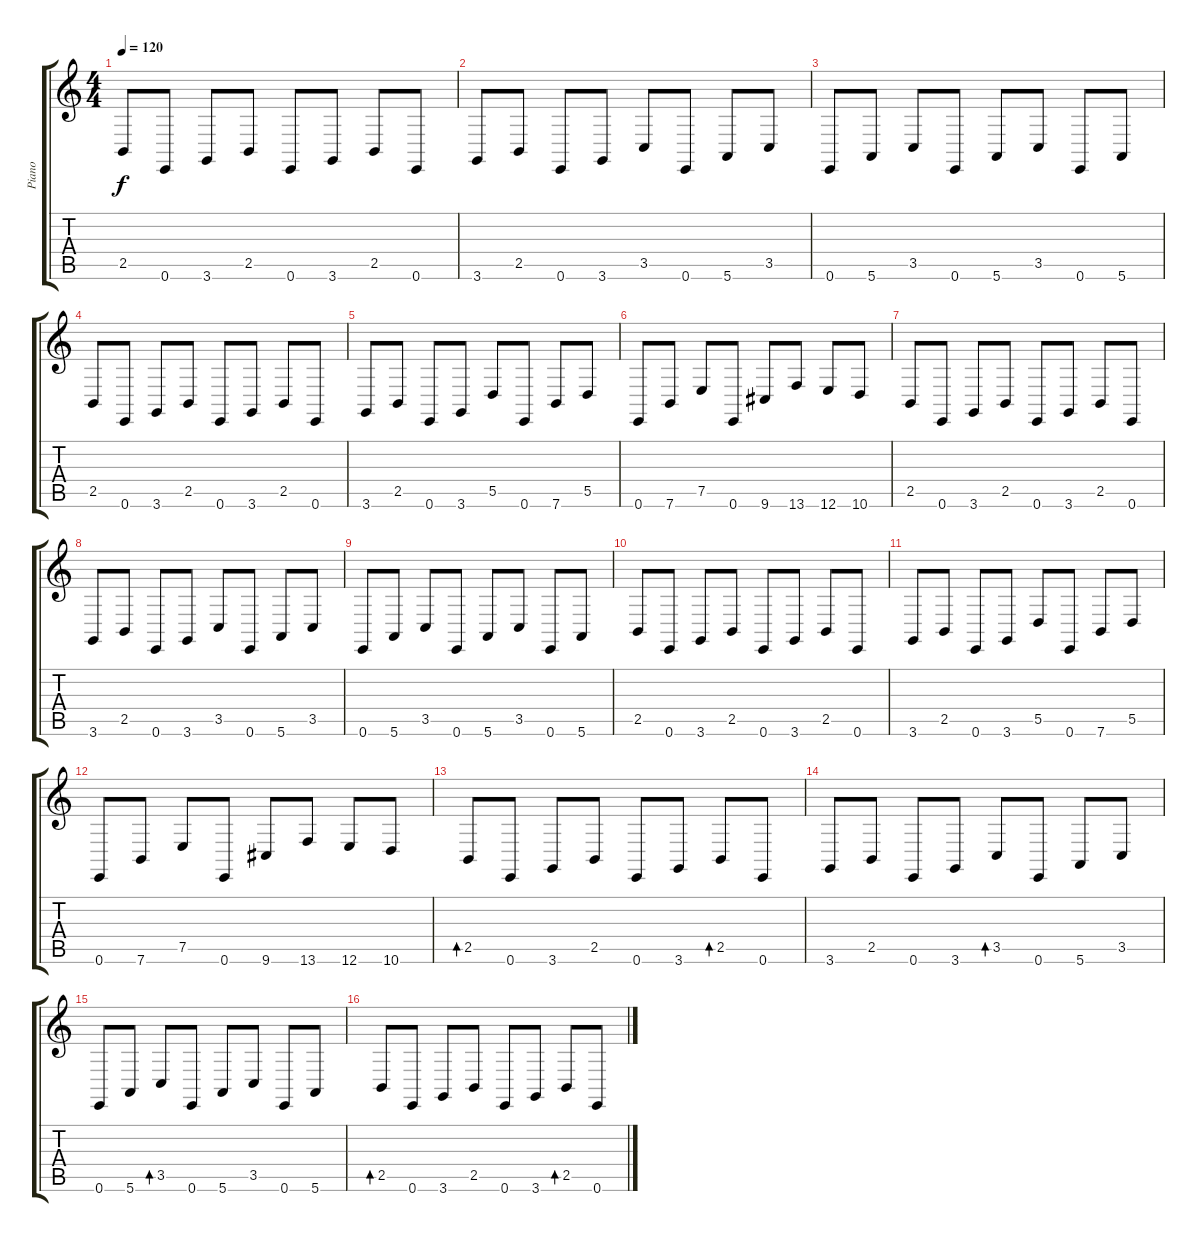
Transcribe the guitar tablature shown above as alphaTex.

\track ("Piano" "Piano") {instrument acousticgrandpiano}
\staff {score tabs}
\tuning (E4 B3 G3 D3 A2 E2) {hide}
\ts (4 4)
\tempo 120
\clef g2
\ks c
2.5.8{dy f instrument acousticgrandpiano} 0.6.8 3.6.8 2.5.8 0.6.8 3.6.8 2.5.8 0.6.8 |
3.6.8 2.5.8 0.6.8 3.6.8 3.5.8 0.6.8 5.6.8 3.5.8 |
0.6.8 5.6.8 3.5.8 0.6.8 5.6.8 3.5.8 0.6.8 5.6.8 |
2.5.8 0.6.8 3.6.8 2.5.8 0.6.8 3.6.8 2.5.8 0.6.8 |
3.6.8 2.5.8 0.6.8 3.6.8 5.5.8 0.6.8 7.6.8 5.5.8 |
0.6.8 7.6.8 7.5.8 0.6.8 9.6.8 13.6.8 12.6.8 10.6.8 |
2.5.8 0.6.8 3.6.8 2.5.8 0.6.8 3.6.8 2.5.8 0.6.8 |
3.6.8 2.5.8 0.6.8 3.6.8 3.5.8 0.6.8 5.6.8 3.5.8 |
0.6.8 5.6.8 3.5.8 0.6.8 5.6.8 3.5.8 0.6.8 5.6.8 |
2.5.8 0.6.8 3.6.8 2.5.8 0.6.8 3.6.8 2.5.8 0.6.8 |
3.6.8 2.5.8 0.6.8 3.6.8 5.5.8 0.6.8 7.6.8 5.5.8 |
0.6.8 7.6.8 7.5.8 0.6.8 9.6.8 13.6.8 12.6.8 10.6.8 |
2.5.8{bd 480} 0.6.8 3.6.8 2.5.8 0.6.8 3.6.8 2.5.8{bd 480} 0.6.8 |
3.6.8 2.5.8 0.6.8 3.6.8 3.5.8{bd 480} 0.6.8 5.6.8 3.5.8 |
0.6.8 5.6.8 3.5.8{bd 480} 0.6.8 5.6.8 3.5.8 0.6.8 5.6.8 |
2.5.8{bd 480} 0.6.8 3.6.8 2.5.8 0.6.8 3.6.8 2.5.8{bd 480} 0.6.8
